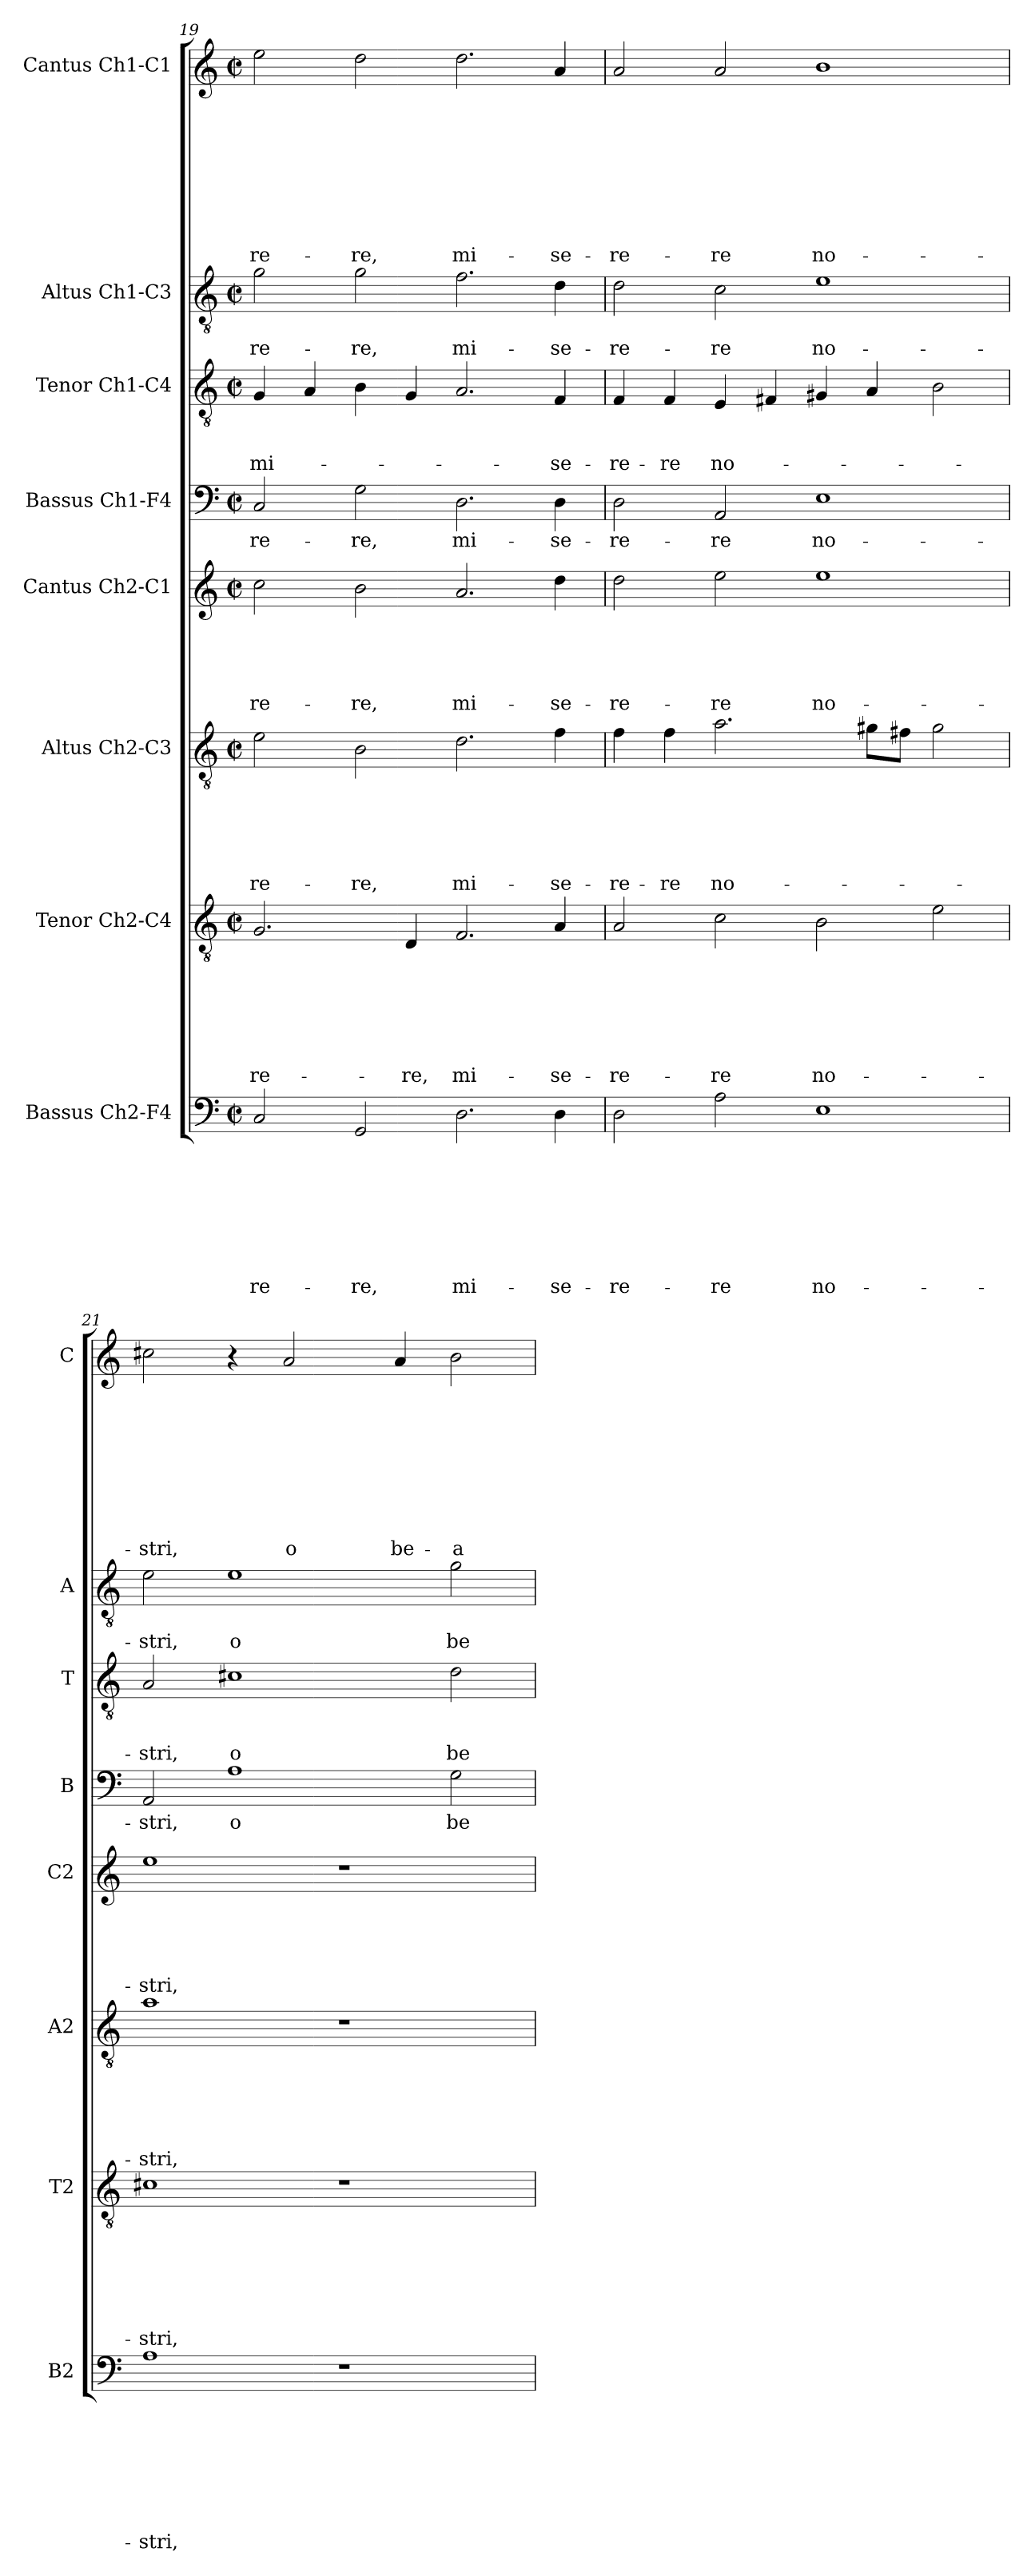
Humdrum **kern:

**kern	**text	**text	**text	**text	**text	**text	**text	**text	**kern	**text	**text	**text	**text	**text	**text	**text	**kern	**text	**text	**text	**text	**text	**text	**kern	**text	**text	**text	**text	**text	**kern	**text	**kern	**text	**text	**text	**kern	**text	**text	**kern	**text	**text	**text	**text	**text	**text	**text	**text	**text
*part8	*part8	*part8	*part8	*part8	*part8	*part8	*part8	*part8	*part7	*part7	*part7	*part7	*part7	*part7	*part7	*part7	*part6	*part6	*part6	*part6	*part6	*part6	*part6	*part5	*part5	*part5	*part5	*part5	*part5	*part4	*part4	*part3	*part3	*part3	*part3	*part2	*part2	*part2	*part1	*part1	*part1	*part1	*part1	*part1	*part1	*part1	*part1	*part1
*staff8	*staff8	*staff8	*staff8	*staff8	*staff8	*staff8	*staff8	*staff8	*staff7	*staff7	*staff7	*staff7	*staff7	*staff7	*staff7	*staff7	*staff6	*staff6	*staff6	*staff6	*staff6	*staff6	*staff6	*staff5	*staff5	*staff5	*staff5	*staff5	*staff5	*staff4	*staff4	*staff3	*staff3	*staff3	*staff3	*staff2	*staff2	*staff2	*staff1	*staff1	*staff1	*staff1	*staff1	*staff1	*staff1	*staff1	*staff1	*staff1
*I"Bassus Ch2-F4	*	*	*	*	*	*	*	*	*I"Tenor Ch2-C4	*	*	*	*	*	*	*	*I"Altus Ch2-C3	*	*	*	*	*	*	*I"Cantus Ch2-C1	*	*	*	*	*	*I"Bassus Ch1-F4	*	*I"Tenor Ch1-C4	*	*	*	*I"Altus Ch1-C3	*	*	*I"Cantus Ch1-C1	*	*	*	*	*	*	*	*	*
*I'B2	*	*	*	*	*	*	*	*	*I'T2	*	*	*	*	*	*	*	*I'A2	*	*	*	*	*	*	*I'C2	*	*	*	*	*	*I'B	*	*I'T	*	*	*	*I'A	*	*	*I'C	*	*	*	*	*	*	*	*	*
*clefF4	*	*	*	*	*	*	*	*	*clefGv2	*	*	*	*	*	*	*	*clefGv2	*	*	*	*	*	*	*clefG2	*	*	*	*	*	*clefF4	*	*clefGv2	*	*	*	*clefGv2	*	*	*clefG2	*	*	*	*	*	*	*	*	*
*k[]	*	*	*	*	*	*	*	*	*k[]	*	*	*	*	*	*	*	*k[]	*	*	*	*	*	*	*k[]	*	*	*	*	*	*k[]	*	*k[]	*	*	*	*k[]	*	*	*k[]	*	*	*	*	*	*	*	*	*
*C:	*	*	*	*	*	*	*	*	*C:	*	*	*	*	*	*	*	*C:	*	*	*	*	*	*	*C:	*	*	*	*	*	*C:	*	*C:	*	*	*	*C:	*	*	*C:	*	*	*	*	*	*	*	*	*
*M2/2	*	*	*	*	*	*	*	*	*M2/2	*	*	*	*	*	*	*	*M2/2	*	*	*	*	*	*	*M2/2	*	*	*	*	*	*M2/2	*	*M2/2	*	*	*	*M2/2	*	*	*M2/2	*	*	*	*	*	*	*	*	*
*met(c|)	*	*	*	*	*	*	*	*	*met(c|)	*	*	*	*	*	*	*	*met(c|)	*	*	*	*	*	*	*met(c|)	*	*	*	*	*	*met(c|)	*	*met(c|)	*	*	*	*met(c|)	*	*	*met(c|)	*	*	*	*	*	*	*	*	*
=19	=19	=19	=19	=19	=19	=19	=19	=19	=19	=19	=19	=19	=19	=19	=19	=19	=19	=19	=19	=19	=19	=19	=19	=19	=19	=19	=19	=19	=19	=19	=19	=19	=19	=19	=19	=19	=19	=19	=19	=19	=19	=19	=19	=19	=19	=19	=19	=19
!	!	!	!	!	!	!	!	!LO:LY:b	!	!	!	!	!	!	!	!LO:LY:b	!	!	!	!	!	!	!LO:LY:b	!	!	!	!	!	!LO:LY:b	!	!LO:LY:b	!	!	!	!LO:LY:b	!	!	!LO:LY:b	!	!	!	!	!	!	!	!	!	!LO:LY:b
2C/	.	.	.	.	.	.	.	-re-	2.G/	.	.	.	.	.	.	-re-	2e\	.	.	.	.	.	-re-	2cc\	.	.	.	.	-re-	2C/	-re-	4G/	.	.	mi-	2g\	.	-re-	2ee\	.	.	.	.	.	.	.	.	-re-
.	.	.	.	.	.	.	.	.	.	.	.	.	.	.	.	.	.	.	.	.	.	.	.	.	.	.	.	.	.	.	.	4A/	.	.	.	.	.	.	.	.	.	.	.	.	.	.	.	.
!	!	!	!	!	!	!	!	!LO:LY:b	!	!	!	!	!	!	!	!	!	!	!	!	!	!	!LO:LY:b	!	!	!	!	!	!LO:LY:b	!	!LO:LY:b	!	!	!	!	!	!	!LO:LY:b	!	!	!	!	!	!	!	!	!	!LO:LY:b
2GG/	.	.	.	.	.	.	.	-re,	.	.	.	.	.	.	.	.	2B\	.	.	.	.	.	-re,	2b\	.	.	.	.	-re,	2G\	-re,	4B\	.	.	.	2g\	.	-re,	2dd\	.	.	.	.	.	.	.	.	-re,
!	!	!	!	!	!	!	!	!	!	!	!	!	!	!	!	!LO:LY:b	!	!	!	!	!	!	!	!	!	!	!	!	!	!	!	!	!	!	!	!	!	!	!	!	!	!	!	!	!	!	!	!
.	.	.	.	.	.	.	.	.	4D/	.	.	.	.	.	.	-re,	.	.	.	.	.	.	.	.	.	.	.	.	.	.	.	4G/	.	.	.	.	.	.	.	.	.	.	.	.	.	.	.	.
!	!	!	!	!	!	!	!	!LO:LY:b	!	!	!	!	!	!	!	!LO:LY:b	!	!	!	!	!	!	!LO:LY:b	!	!	!	!	!	!LO:LY:b	!	!LO:LY:b	!	!	!	!	!	!	!LO:LY:b	!	!	!	!	!	!	!	!	!	!LO:LY:b
2.D\	.	.	.	.	.	.	.	mi-	2.F/	.	.	.	.	.	.	mi-	2.d\	.	.	.	.	.	mi-	2.a/	.	.	.	.	mi-	2.D\	mi-	2.A/	.	.	.	2.f\	.	mi-	2.dd\	.	.	.	.	.	.	.	.	mi-
!	!	!	!	!	!	!	!	!LO:LY:b	!	!	!	!	!	!	!	!LO:LY:b	!	!	!	!	!	!	!LO:LY:b	!	!	!	!	!	!LO:LY:b	!	!LO:LY:b	!	!	!	!LO:LY:b	!	!	!LO:LY:b	!	!	!	!	!	!	!	!	!	!LO:LY:b
4D\	.	.	.	.	.	.	.	-se-	4A/	.	.	.	.	.	.	-se-	4f\	.	.	.	.	.	-se-	4dd\	.	.	.	.	-se-	4D\	-se-	4F/	.	.	-se-	4d\	.	-se-	4a/	.	.	.	.	.	.	.	.	-se-
=20	=20	=20	=20	=20	=20	=20	=20	=20	=20	=20	=20	=20	=20	=20	=20	=20	=20	=20	=20	=20	=20	=20	=20	=20	=20	=20	=20	=20	=20	=20	=20	=20	=20	=20	=20	=20	=20	=20	=20	=20	=20	=20	=20	=20	=20	=20	=20	=20
!	!	!	!	!	!	!	!	!LO:LY:b	!	!	!	!	!	!	!	!LO:LY:b	!	!	!	!	!	!	!LO:LY:b	!	!	!	!	!	!LO:LY:b	!	!LO:LY:b	!	!	!	!LO:LY:b	!	!	!LO:LY:b	!	!	!	!	!	!	!	!	!	!LO:LY:b
2D\	.	.	.	.	.	.	.	-re-	2A/	.	.	.	.	.	.	-re-	4f\	.	.	.	.	.	-re-	2dd\	.	.	.	.	-re-	2D\	-re-	4F/	.	.	-re-	2d\	.	-re-	2a/	.	.	.	.	.	.	.	.	-re-
!	!	!	!	!	!	!	!	!	!	!	!	!	!	!	!	!	!	!	!	!	!	!	!LO:LY:b	!	!	!	!	!	!	!	!	!	!	!	!LO:LY:b	!	!	!	!	!	!	!	!	!	!	!	!	!
.	.	.	.	.	.	.	.	.	.	.	.	.	.	.	.	.	4f\	.	.	.	.	.	-re	.	.	.	.	.	.	.	.	4F/	.	.	-re	.	.	.	.	.	.	.	.	.	.	.	.	.
!	!	!	!	!	!	!	!	!LO:LY:b	!	!	!	!	!	!	!	!LO:LY:b	!	!	!	!	!	!	!LO:LY:b	!	!	!	!	!	!LO:LY:b	!	!LO:LY:b	!	!	!	!LO:LY:b	!	!	!LO:LY:b	!	!	!	!	!	!	!	!	!	!LO:LY:b
2A\	.	.	.	.	.	.	.	-re	2c\	.	.	.	.	.	.	-re	2.a\	.	.	.	.	.	no-	2ee\	.	.	.	.	-re	2AA/	-re	4E/	.	.	no-	2c\	.	-re	2a/	.	.	.	.	.	.	.	.	-re
.	.	.	.	.	.	.	.	.	.	.	.	.	.	.	.	.	.	.	.	.	.	.	.	.	.	.	.	.	.	.	.	4F#X/	.	.	.	.	.	.	.	.	.	.	.	.	.	.	.	.
!	!	!	!	!	!	!	!	!LO:LY:b	!	!	!	!	!	!	!	!LO:LY:b	!	!	!	!	!	!	!	!	!	!	!	!	!LO:LY:b	!	!LO:LY:b	!	!	!	!	!	!	!LO:LY:b	!	!	!	!	!	!	!	!	!	!LO:LY:b
1E	.	.	.	.	.	.	.	no-	2B\	.	.	.	.	.	.	no-	.	.	.	.	.	.	.	1ee	.	.	.	.	no-	1E	no-	4G#X/	.	.	.	1e	.	no-	1b	.	.	.	.	.	.	.	.	no-
.	.	.	.	.	.	.	.	.	.	.	.	.	.	.	.	.	8g#X\L	.	.	.	.	.	.	.	.	.	.	.	.	.	.	4A/	.	.	.	.	.	.	.	.	.	.	.	.	.	.	.	.
.	.	.	.	.	.	.	.	.	.	.	.	.	.	.	.	.	8f#X\J	.	.	.	.	.	.	.	.	.	.	.	.	.	.	.	.	.	.	.	.	.	.	.	.	.	.	.	.	.	.	.
.	.	.	.	.	.	.	.	.	2e\	.	.	.	.	.	.	.	2g#\	.	.	.	.	.	.	.	.	.	.	.	.	.	.	2B\	.	.	.	.	.	.	.	.	.	.	.	.	.	.	.	.
!!LO:PB:g=z
=21	=21	=21	=21	=21	=21	=21	=21	=21	=21	=21	=21	=21	=21	=21	=21	=21	=21	=21	=21	=21	=21	=21	=21	=21	=21	=21	=21	=21	=21	=21	=21	=21	=21	=21	=21	=21	=21	=21	=21	=21	=21	=21	=21	=21	=21	=21	=21	=21
!	!	!	!	!	!	!	!	!LO:LY:b	!	!	!	!	!	!	!	!LO:LY:b	!	!	!	!	!	!	!LO:LY:b	!	!	!	!	!	!LO:LY:b	!	!LO:LY:b	!	!	!	!LO:LY:b	!	!	!LO:LY:b	!	!	!	!	!	!	!	!	!	!LO:LY:b
1A	.	.	.	.	.	.	.	-stri,	1c#X	.	.	.	.	.	.	-stri,	1a	.	.	.	.	.	-stri,	1ee	.	.	.	.	-stri,	2AA/	-stri,	2A/	.	.	-stri,	2e\	.	-stri,	2cc#X\	.	.	.	.	.	.	.	.	-stri,
!	!	!	!	!	!	!	!	!	!	!	!	!	!	!	!	!	!	!	!	!	!	!	!	!	!	!	!	!	!	!	!LO:LY:b	!	!	!	!LO:LY:b	!	!	!LO:LY:b	!	!	!	!	!	!	!	!	!	!
.	.	.	.	.	.	.	.	.	.	.	.	.	.	.	.	.	.	.	.	.	.	.	.	.	.	.	.	.	.	1A	o	1c#X	.	.	o	1e	.	o	4r	.	.	.	.	.	.	.	.	.
!	!	!	!	!	!	!	!	!	!	!	!	!	!	!	!	!	!	!	!	!	!	!	!	!	!	!	!	!	!	!	!	!	!	!	!	!	!	!	!	!	!	!	!	!	!	!	!	!LO:LY:b
.	.	.	.	.	.	.	.	.	.	.	.	.	.	.	.	.	.	.	.	.	.	.	.	.	.	.	.	.	.	.	.	.	.	.	.	.	.	.	2a/	.	.	.	.	.	.	.	.	o
1r	.	.	.	.	.	.	.	.	1r	.	.	.	.	.	.	.	1r	.	.	.	.	.	.	1r	.	.	.	.	.	.	.	.	.	.	.	.	.	.	.	.	.	.	.	.	.	.	.	.
!	!	!	!	!	!	!	!	!	!	!	!	!	!	!	!	!	!	!	!	!	!	!	!	!	!	!	!	!	!	!	!	!	!	!	!	!	!	!	!	!	!	!	!	!	!	!	!	!LO:LY:b
.	.	.	.	.	.	.	.	.	.	.	.	.	.	.	.	.	.	.	.	.	.	.	.	.	.	.	.	.	.	.	.	.	.	.	.	.	.	.	4a/	.	.	.	.	.	.	.	.	be-
!	!	!	!	!	!	!	!	!	!	!	!	!	!	!	!	!	!	!	!	!	!	!	!	!	!	!	!	!	!	!	!LO:LY:b	!	!	!	!LO:LY:b	!	!	!LO:LY:b	!	!	!	!	!	!	!	!	!	!LO:LY:b
.	.	.	.	.	.	.	.	.	.	.	.	.	.	.	.	.	.	.	.	.	.	.	.	.	.	.	.	.	.	2G\	be-	2d\	.	.	be-	2g\	.	be-	2b\	.	.	.	.	.	.	.	.	-a-
=	=	=	=	=	=	=	=	=	=	=	=	=	=	=	=	=	=	=	=	=	=	=	=	=	=	=	=	=	=	=	=	=	=	=	=	=	=	=	=	=	=	=	=	=	=	=	=	=
*-	*-	*-	*-	*-	*-	*-	*-	*-	*-	*-	*-	*-	*-	*-	*-	*-	*-	*-	*-	*-	*-	*-	*-	*-	*-	*-	*-	*-	*-	*-	*-	*-	*-	*-	*-	*-	*-	*-	*-	*-	*-	*-	*-	*-	*-	*-	*-	*-
